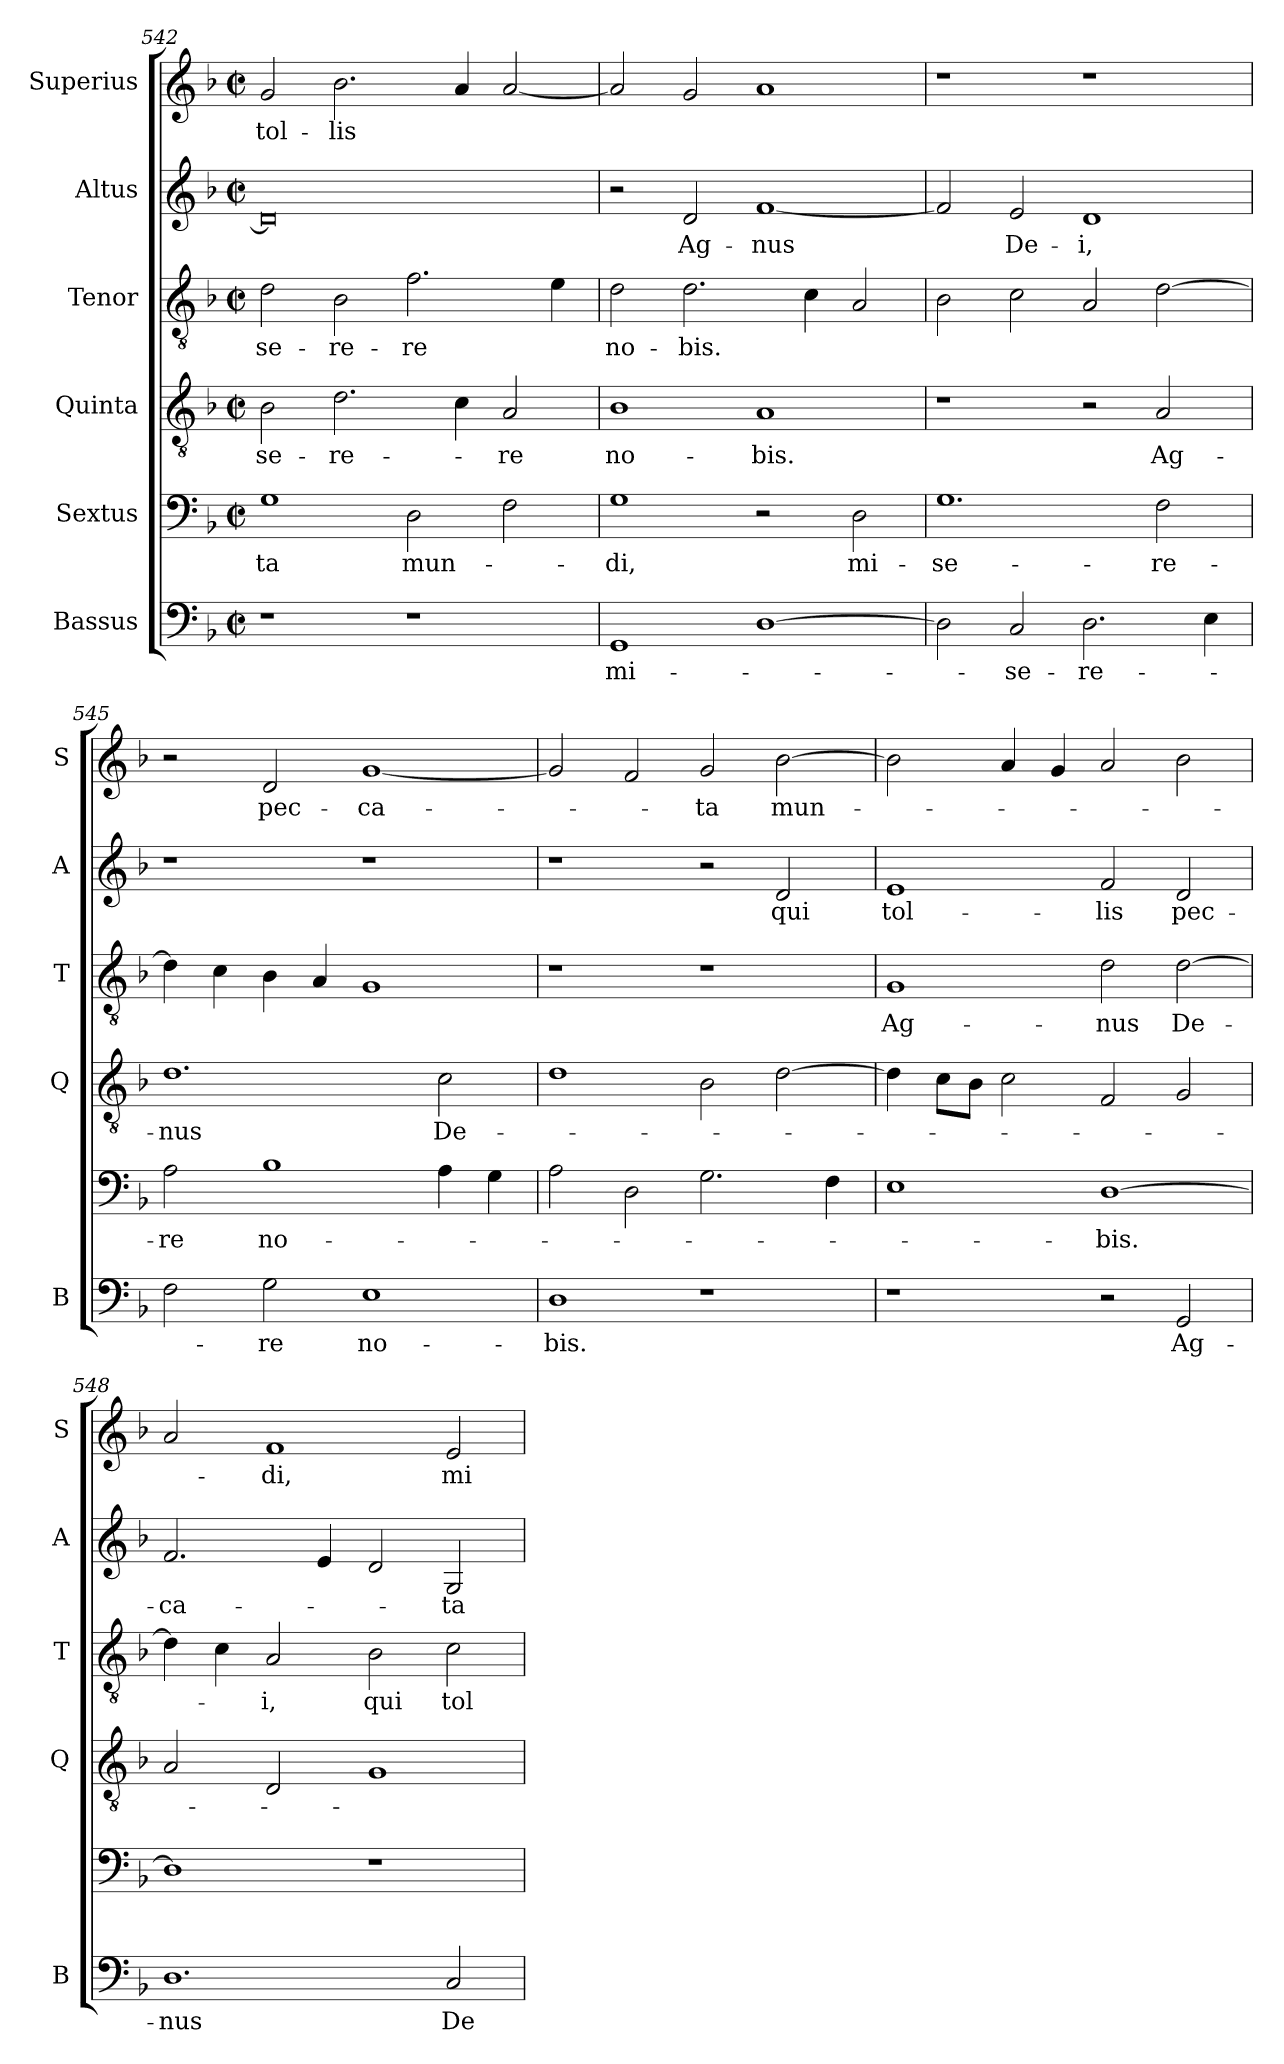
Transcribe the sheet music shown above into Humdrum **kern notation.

**kern	**text	**kern	**text	**kern	**text	**kern	**text	**kern	**text	**kern	**text
*part6	*part6	*part5	*part5	*part4	*part4	*part3	*part3	*part2	*part2	*part1	*part1
*staff6	*staff6	*staff5	*staff5	*staff4	*staff4	*staff3	*staff3	*staff2	*staff2	*staff1	*staff1
*I"Bassus	*	*I"Sextus	*	*I"Quinta	*	*I"Tenor	*	*I"Altus	*	*I"Superius	*
*I'B	*	*	*	*I'Q	*	*I'T	*	*I'A	*	*I'S	*
*clefF4	*	*clefF4	*	*clefGv2	*	*clefGv2	*	*clefG2	*	*clefG2	*
*k[b-]	*	*k[b-]	*	*k[b-]	*	*k[b-]	*	*k[b-]	*	*k[b-]	*
*F:	*	*F:	*	*F:	*	*F:	*	*F:	*	*F:	*
*M2/2	*	*M2/2	*	*M2/2	*	*M2/2	*	*M2/2	*	*M2/2	*
*met(c|)	*	*met(c|)	*	*met(c|)	*	*met(c|)	*	*met(c|)	*	*met(c|)	*
=542	=542	=542	=542	=542	=542	=542	=542	=542	=542	=542	=542
!	!	!	!LO:LY:b	!	!LO:LY:b	!	!LO:LY:b	!	!	!	!LO:LY:b
1r	.	1G	-ta	2B-\	-se-	2d\	-se-	0d]	.	2g/	tol-
!	!	!	!	!	!LO:LY:b	!	!LO:LY:b	!	!	!	!LO:LY:b
.	.	.	.	2.d\	-re-	2B-\	-re-	.	.	2.b-\	-lis
!	!	!	!LO:LY:b	!	!	!	!LO:LY:b	!	!	!	!
1r	.	2D\	mun-	.	.	2.f\	-re	.	.	.	.
.	.	.	.	4c\	.	.	.	.	.	4a/	.
!	!	!	!	!	!LO:LY:b	!	!	!	!	!	!
.	.	2F\	.	2A/	-re	.	.	.	.	[2a/	.
.	.	.	.	.	.	4e\	.	.	.	.	.
=543	=543	=543	=543	=543	=543	=543	=543	=543	=543	=543	=543
!	!LO:LY:b	!	!LO:LY:b	!	!LO:LY:b	!	!LO:LY:b	!	!	!	!
1GG	mi-	1G	-di,	1B-	no-	2d\	no-	2r	.	2a/]	.
!	!	!	!	!	!	!	!LO:LY:b	!	!LO:LY:b	!	!
.	.	.	.	.	.	2.d\	-bis.	2d/	Ag-	2g/	.
!	!	!	!	!	!LO:LY:b	!	!	!	!LO:LY:b	!	!
[1D	.	2r	.	1A	-bis.	.	.	[1f	-nus	1a	.
.	.	.	.	.	.	4c\	.	.	.	.	.
!	!	!	!LO:LY:b	!	!	!	!	!	!	!	!
.	.	2D\	mi-	.	.	2A/	.	.	.	.	.
!!LO:PB:g=z
=544	=544	=544	=544	=544	=544	=544	=544	=544	=544	=544	=544
!	!	!	!LO:LY:b	!	!	!	!	!	!	!	!
2D\]	.	1.G	-se-	1r	.	2B-\	.	2f/]	.	1r	.
!	!LO:LY:b	!	!	!	!	!	!	!	!LO:LY:b	!	!
2C/	-se-	.	.	.	.	2c\	.	2e/	De-	.	.
!	!LO:LY:b	!	!	!	!	!	!	!	!LO:LY:b	!	!
2.D\	-re-	.	.	2r	.	2A/	.	1d	-i,	1r	.
!	!	!	!LO:LY:b	!	!LO:LY:b	!	!	!	!	!	!
.	.	2F\	-re-	2A/	Ag-	[2d\	.	.	.	.	.
4E\	.	.	.	.	.	.	.	.	.	.	.
=545	=545	=545	=545	=545	=545	=545	=545	=545	=545	=545	=545
!	!	!	!LO:LY:b	!	!LO:LY:b	!	!	!	!	!	!
2F\	.	2A\	-re	1.d	-nus	4d\]	.	1r	.	2r	.
.	.	.	.	.	.	4c\	.	.	.	.	.
!	!LO:LY:b	!	!LO:LY:b	!	!	!	!	!	!	!	!LO:LY:b
2G\	-re	1B-	no-	.	.	4B-\	.	.	.	2d/	pec-
.	.	.	.	.	.	4A/	.	.	.	.	.
!	!LO:LY:b	!	!	!	!	!	!	!	!	!	!LO:LY:b
1E	no-	.	.	.	.	1G	.	1r	.	[1g	-ca-
!	!	!	!	!	!LO:LY:b	!	!	!	!	!	!
.	.	4A\	.	2c\	De-	.	.	.	.	.	.
.	.	4G\	.	.	.	.	.	.	.	.	.
=546	=546	=546	=546	=546	=546	=546	=546	=546	=546	=546	=546
!	!LO:LY:b	!	!	!	!	!	!	!	!	!	!
1D	-bis.	2A\	.	1d	.	1r	.	1r	.	2g/]	.
.	.	2D\	.	.	.	.	.	.	.	2f/	.
!	!	!	!	!	!	!	!	!	!	!	!LO:LY:b
1r	.	2.G\	.	2B-\	.	1r	.	2r	.	2g/	-ta
!	!	!	!	!	!	!	!	!	!LO:LY:b	!	!LO:LY:b
.	.	.	.	[2d\	.	.	.	2d/	qui	[2b-\	mun-
.	.	4F\	.	.	.	.	.	.	.	.	.
=547	=547	=547	=547	=547	=547	=547	=547	=547	=547	=547	=547
!	!	!	!	!	!	!	!LO:LY:b	!	!LO:LY:b	!	!
1r	.	1E	.	4d\]	.	1G	Ag-	1e	tol-	2b-\]	.
.	.	.	.	8c\L	.	.	.	.	.	.	.
.	.	.	.	8B-\J	.	.	.	.	.	.	.
.	.	.	.	2c\	.	.	.	.	.	4a/	.
.	.	.	.	.	.	.	.	.	.	4g/	.
!	!	!	!LO:LY:b	!	!	!	!LO:LY:b	!	!LO:LY:b	!	!
2r	.	[1D	-bis.	2F/	.	2d\	-nus	2f/	-lis	2a/	.
!	!LO:LY:b	!	!	!	!	!	!LO:LY:b	!	!LO:LY:b	!	!
2GG/	Ag-	.	.	2G/	.	[2d\	De-	2d/	pec-	2b-\	.
=548	=548	=548	=548	=548	=548	=548	=548	=548	=548	=548	=548
!	!LO:LY:b	!	!	!	!	!	!	!	!LO:LY:b	!	!
1.D	-nus	1D]	.	2A/	.	4d\]	.	2.f/	-ca-	2a/	.
.	.	.	.	.	.	4c\	.	.	.	.	.
!	!	!	!	!	!	!	!LO:LY:b	!	!	!	!LO:LY:b
.	.	.	.	2D/	.	2A/	-i,	.	.	1f	-di,
.	.	.	.	.	.	.	.	4e/	.	.	.
!	!	!	!	!	!	!	!LO:LY:b	!	!	!	!
.	.	1r	.	1G	.	2B-\	qui	2d/	.	.	.
!	!LO:LY:b	!	!	!	!	!	!LO:LY:b	!	!LO:LY:b	!	!LO:LY:b
2C/	De-	.	.	.	.	2c\	tol-	2G/	-ta	2e/	mi-
=	=	=	=	=	=	=	=	=	=	=	=
*-	*-	*-	*-	*-	*-	*-	*-	*-	*-	*-	*-
